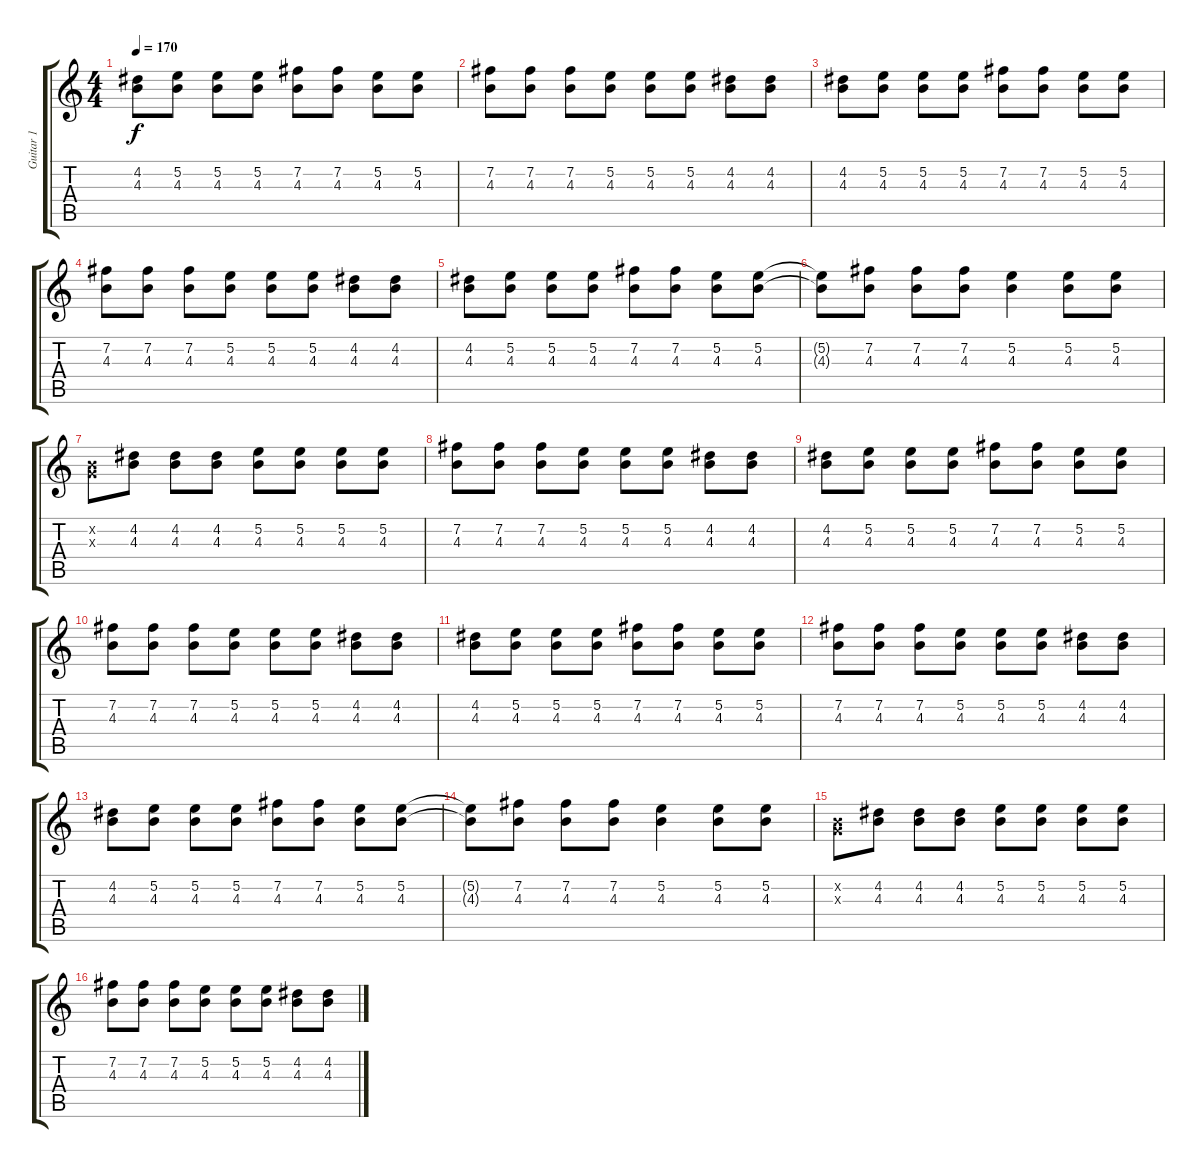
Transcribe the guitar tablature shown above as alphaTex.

\track ("Guitar 1" "Guitar 1") {instrument electricguitarclean}
\staff {score tabs}
\tuning (E4 B3 G3 D3 A2 E2) {hide}
\ts (4 4)
\tempo 170
\clef g2
\ks c
(4.2 4.3).8{dy f} (5.2 4.3).8 (5.2 4.3).8 (5.2 4.3).8 (7.2 4.3).8 (7.2 4.3).8 (5.2 4.3).8 (5.2 4.3).8 |
(7.2 4.3).8 (7.2 4.3).8 (7.2 4.3).8 (5.2 4.3).8 (5.2 4.3).8 (5.2 4.3).8 (4.2 4.3).8 (4.2 4.3).8 |
(4.2 4.3).8 (5.2 4.3).8 (5.2 4.3).8 (5.2 4.3).8 (7.2 4.3).8 (7.2 4.3).8 (5.2 4.3).8 (5.2 4.3).8 |
(7.2 4.3).8 (7.2 4.3).8 (7.2 4.3).8 (5.2 4.3).8 (5.2 4.3).8 (5.2 4.3).8 (4.2 4.3).8 (4.2 4.3).8 |
(4.2 4.3).8 (5.2 4.3).8 (5.2 4.3).8 (5.2 4.3).8 (7.2 4.3).8 (7.2 4.3).8 (5.2 4.3).8 (5.2 4.3).8 |
(5.2{t} 4.3{t}).8 (7.2 4.3).8 (7.2 4.3).8 (7.2 4.3).8 (5.2 4.3).4 (5.2 4.3).8 (5.2 4.3).8 |
(0.2{x} 0.3{x}).8 (4.2 4.3).8 (4.2 4.3).8 (4.2 4.3).8 (5.2 4.3).8 (5.2 4.3).8 (5.2 4.3).8 (5.2 4.3).8 |
(7.2 4.3).8 (7.2 4.3).8 (7.2 4.3).8 (5.2 4.3).8 (5.2 4.3).8 (5.2 4.3).8 (4.2 4.3).8 (4.2 4.3).8 |
(4.2 4.3).8 (5.2 4.3).8 (5.2 4.3).8 (5.2 4.3).8 (7.2 4.3).8 (7.2 4.3).8 (5.2 4.3).8 (5.2 4.3).8 |
(7.2 4.3).8 (7.2 4.3).8 (7.2 4.3).8 (5.2 4.3).8 (5.2 4.3).8 (5.2 4.3).8 (4.2 4.3).8 (4.2 4.3).8 |
(4.2 4.3).8 (5.2 4.3).8 (5.2 4.3).8 (5.2 4.3).8 (7.2 4.3).8 (7.2 4.3).8 (5.2 4.3).8 (5.2 4.3).8 |
(7.2 4.3).8 (7.2 4.3).8 (7.2 4.3).8 (5.2 4.3).8 (5.2 4.3).8 (5.2 4.3).8 (4.2 4.3).8 (4.2 4.3).8 |
(4.2 4.3).8 (5.2 4.3).8 (5.2 4.3).8 (5.2 4.3).8 (7.2 4.3).8 (7.2 4.3).8 (5.2 4.3).8 (5.2 4.3).8 |
(5.2{t} 4.3{t}).8 (7.2 4.3).8 (7.2 4.3).8 (7.2 4.3).8 (5.2 4.3).4 (5.2 4.3).8 (5.2 4.3).8 |
(0.2{x} 0.3{x}).8 (4.2 4.3).8 (4.2 4.3).8 (4.2 4.3).8 (5.2 4.3).8 (5.2 4.3).8 (5.2 4.3).8 (5.2 4.3).8 |
(7.2 4.3).8 (7.2 4.3).8 (7.2 4.3).8 (5.2 4.3).8 (5.2 4.3).8 (5.2 4.3).8 (4.2 4.3).8 (4.2 4.3).8
